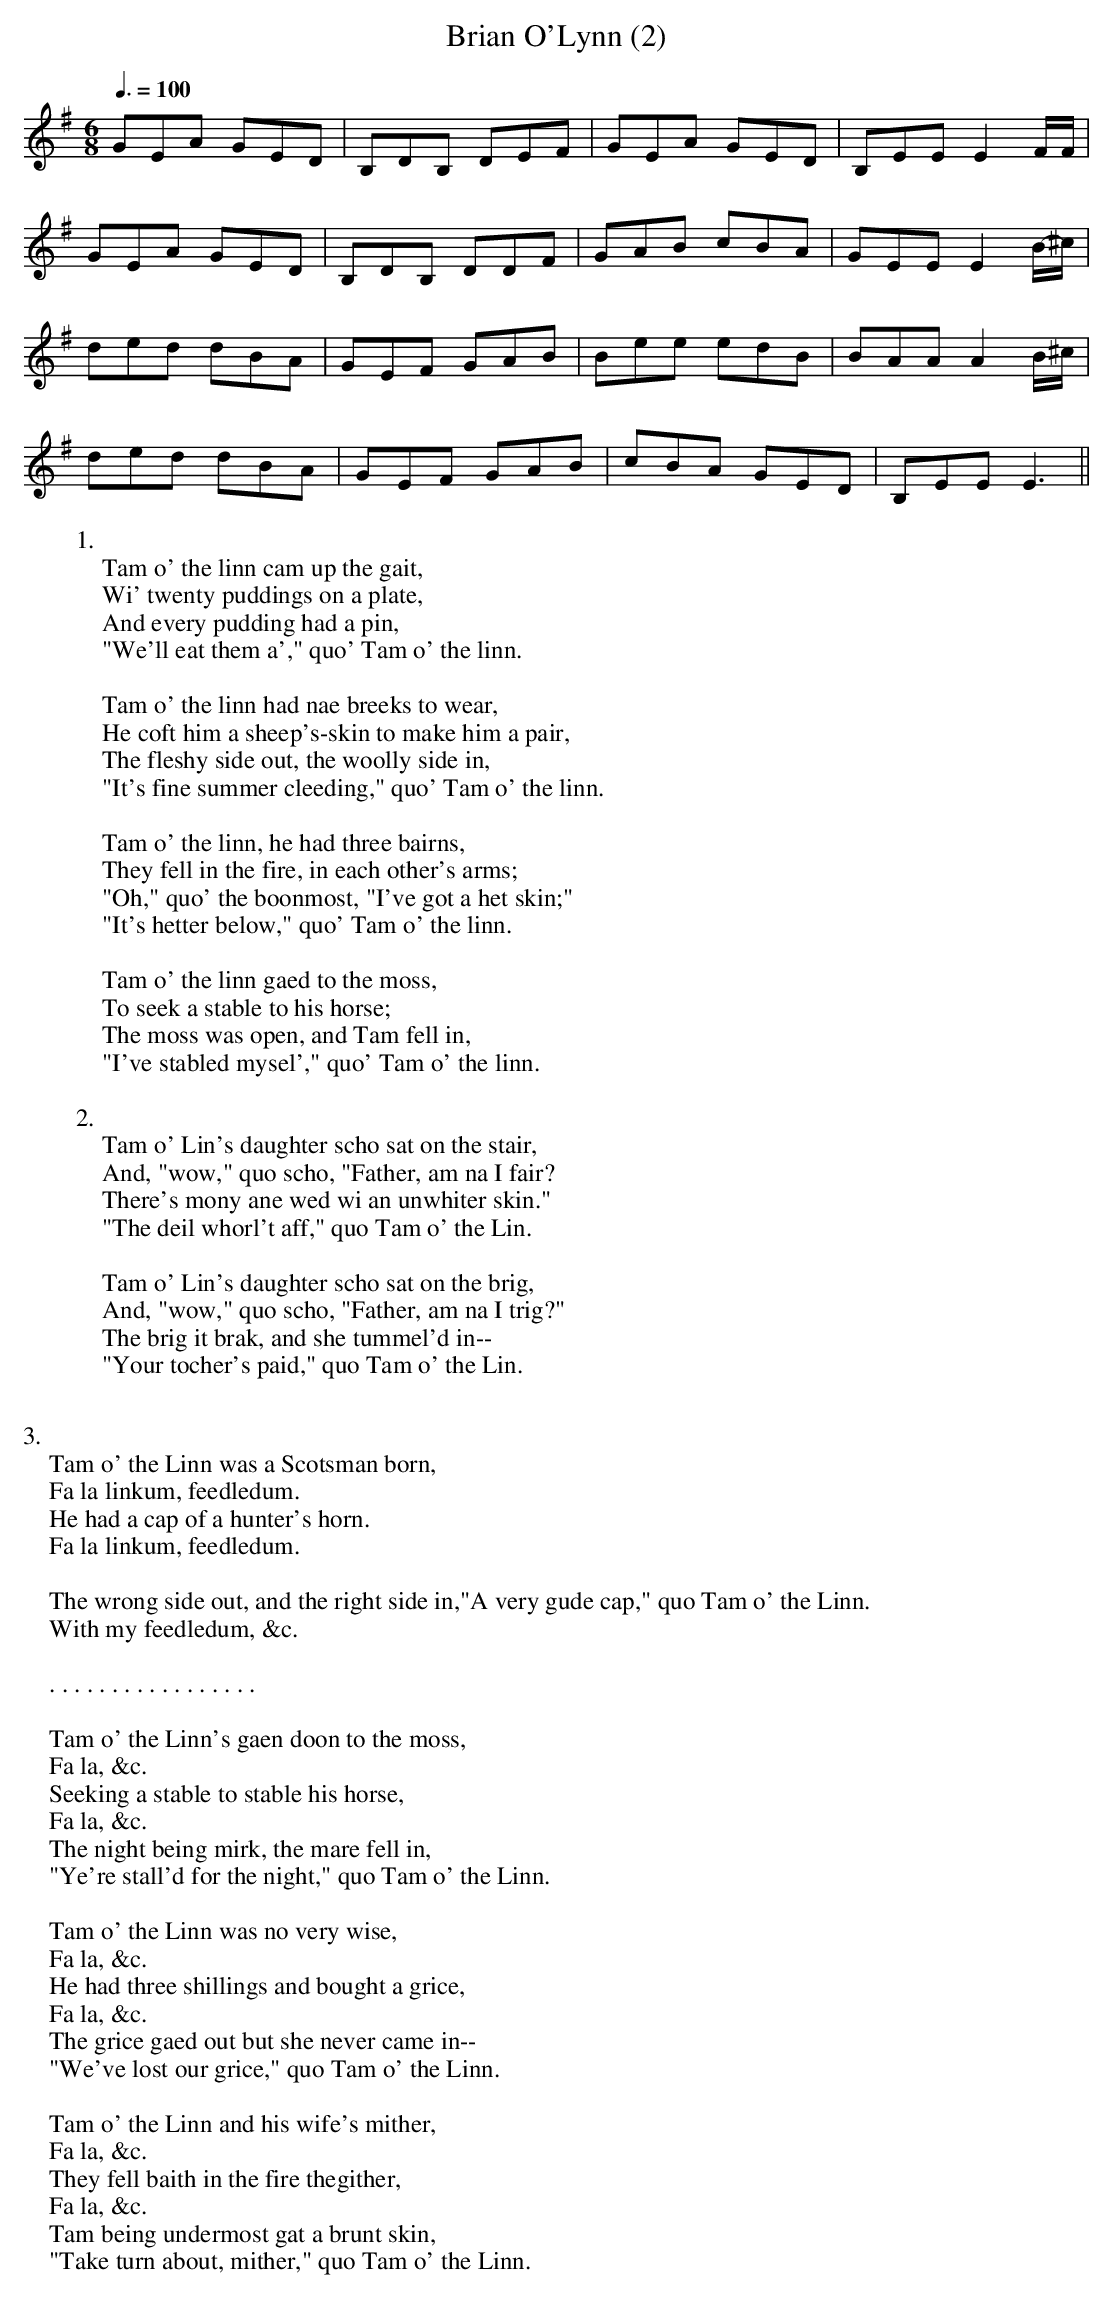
X:1
T:Brian O'Lynn (2)
M:6/8
L:1/8
Q:3/8=100
W:1.
W:Tam o' the linn cam up the gait,
W:Wi' twenty puddings on a plate,
W:And every pudding had a pin,
W:"We'll eat them a'," quo' Tam o' the linn.
W:
W:Tam o' the linn had nae breeks to wear,
W:He coft him a sheep's-skin to make him a pair,
W:The fleshy side out, the woolly side in,
W:"It's fine summer cleeding," quo' Tam o' the linn.
W:
W:Tam o' the linn, he had three bairns,
W:They fell in the fire, in each other's arms;
W:"Oh," quo' the boonmost, "I've got a het skin;"
W:"It's hetter below," quo' Tam o' the linn.
W:
W:Tam o' the linn gaed to the moss,
W:To seek a stable to his horse;
W:The moss was open, and Tam fell in,
W:"I've stabled mysel'," quo' Tam o' the linn.
W:
W:2.
W:Tam o' Lin's daughter scho sat on the stair,
W:And, "wow," quo scho, "Father, am na I fair?
W:There's mony ane wed wi an unwhiter skin."
W:"The deil whorl't aff," quo Tam o' the Lin.
W:
W:Tam o' Lin's daughter scho sat on the brig,
W:And, "wow," quo scho, "Father, am na I trig?"
W:The brig it brak, and she tummel'd in--
W:"Your tocher's paid," quo Tam o' the Lin.
W:
W:3.
W:Tam o' the Linn was a Scotsman born,
W:Fa la linkum, feedledum.
W:He had a cap of a hunter's horn.
W:Fa la linkum, feedledum.
W:
W:The wrong side out, and the right side in,"A very gude cap," quo Tam o' the Linn.
W:With my feedledum, &c.
W:
W:. . . . . . . . . . . . . . . . .
W:
W:Tam o' the Linn's gaen doon to the moss,
W:Fa la, &c.
W:Seeking a stable to stable his horse,
W:Fa la, &c.
W:The night being mirk, the mare fell in,
W:"Ye're stall'd for the night," quo Tam o' the Linn.
W:
W:Tam o' the Linn was no very wise,
W:Fa la, &c.
W:He had three shillings and bought a grice,
W:Fa la, &c.
W:The grice gaed out but she never came in--
W:"We've lost our grice," quo Tam o' the Linn.
W:
W:Tam o' the Linn and his wife's mither,
W:Fa la, &c.
W:They fell baith in the fire thegither,
W:Fa la, &c.
W:Tam being undermost gat a brunt skin,
W:"Take turn about, mither," quo Tam o' the Linn.
K:G
GEA GED|B,DB, D-EF|GEA GED|B,EE E2F/F/|
GEA GED|B,DB, DD-F|GAB cBA|GEE E2B/-^c/|
ded dBA|GEF G-AB|Bee edB|BAA A2B/^c/|
ded dBA|GEF GAB|cBA G-ED|B,EE E3||
